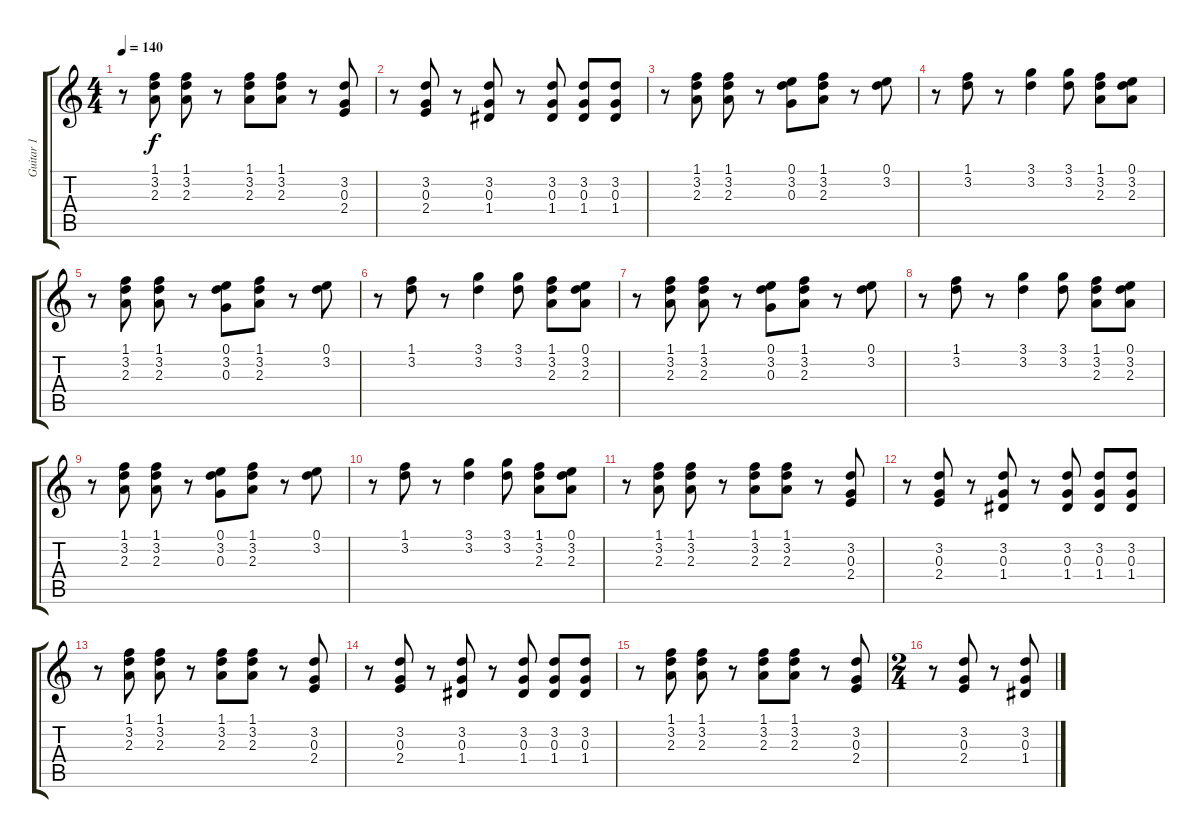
\track ("Guitar 1" "Guitar 1") {instrument electricguitarclean}
\staff {score tabs}
\tuning (E4 B3 G3 D3 A2 D2) {hide}
\ts (4 4)
\tempo 140
\clef g2
\ks c
r.8{dy f} (1.1 3.2 2.3).8 (1.1 3.2 2.3).8 r.8 (1.1 3.2 2.3).8 (1.1 3.2 2.3).8 r.8 (3.2 0.3 2.4).8 |
r.8 (3.2 0.3 2.4).8 r.8 (3.2 0.3 1.4).8 r.8 (3.2 0.3 1.4).8 (3.2 0.3 1.4).8 (3.2 0.3 1.4).8 |
r.8 (1.1 3.2 2.3).8 (1.1 3.2 2.3).8 r.8 (0.1 3.2 0.3).8 (1.1 3.2 2.3).8 r.8 (0.1 3.2).8 |
r.8 (1.1 3.2).8 r.8 (3.1 3.2).4 (3.1 3.2).8 (1.1 3.2 2.3).8 (0.1 3.2 2.3).8 |
r.8 (1.1 3.2 2.3).8 (1.1 3.2 2.3).8 r.8 (0.1 3.2 0.3).8 (1.1 3.2 2.3).8 r.8 (0.1 3.2).8 |
r.8 (1.1 3.2).8 r.8 (3.1 3.2).4 (3.1 3.2).8 (1.1 3.2 2.3).8 (0.1 3.2 2.3).8 |
r.8 (1.1 3.2 2.3).8 (1.1 3.2 2.3).8 r.8 (0.1 3.2 0.3).8 (1.1 3.2 2.3).8 r.8 (0.1 3.2).8 |
r.8 (1.1 3.2).8 r.8 (3.1 3.2).4 (3.1 3.2).8 (1.1 3.2 2.3).8 (0.1 3.2 2.3).8 |
r.8 (1.1 3.2 2.3).8 (1.1 3.2 2.3).8 r.8 (0.1 3.2 0.3).8 (1.1 3.2 2.3).8 r.8 (0.1 3.2).8 |
r.8 (1.1 3.2).8 r.8 (3.1 3.2).4 (3.1 3.2).8 (1.1 3.2 2.3).8 (0.1 3.2 2.3).8 |
r.8 (1.1 3.2 2.3).8 (1.1 3.2 2.3).8 r.8 (1.1 3.2 2.3).8 (1.1 3.2 2.3).8 r.8 (3.2 0.3 2.4).8 |
r.8 (3.2 0.3 2.4).8 r.8 (3.2 0.3 1.4).8 r.8 (3.2 0.3 1.4).8 (3.2 0.3 1.4).8 (3.2 0.3 1.4).8 |
r.8 (1.1 3.2 2.3).8 (1.1 3.2 2.3).8 r.8 (1.1 3.2 2.3).8 (1.1 3.2 2.3).8 r.8 (3.2 0.3 2.4).8 |
r.8 (3.2 0.3 2.4).8 r.8 (3.2 0.3 1.4).8 r.8 (3.2 0.3 1.4).8 (3.2 0.3 1.4).8 (3.2 0.3 1.4).8 |
r.8 (1.1 3.2 2.3).8 (1.1 3.2 2.3).8 r.8 (1.1 3.2 2.3).8 (1.1 3.2 2.3).8 r.8 (3.2 0.3 2.4).8 |
\ts (2 4)
r.8 (3.2 0.3 2.4).8 r.8 (3.2 0.3 1.4).8
